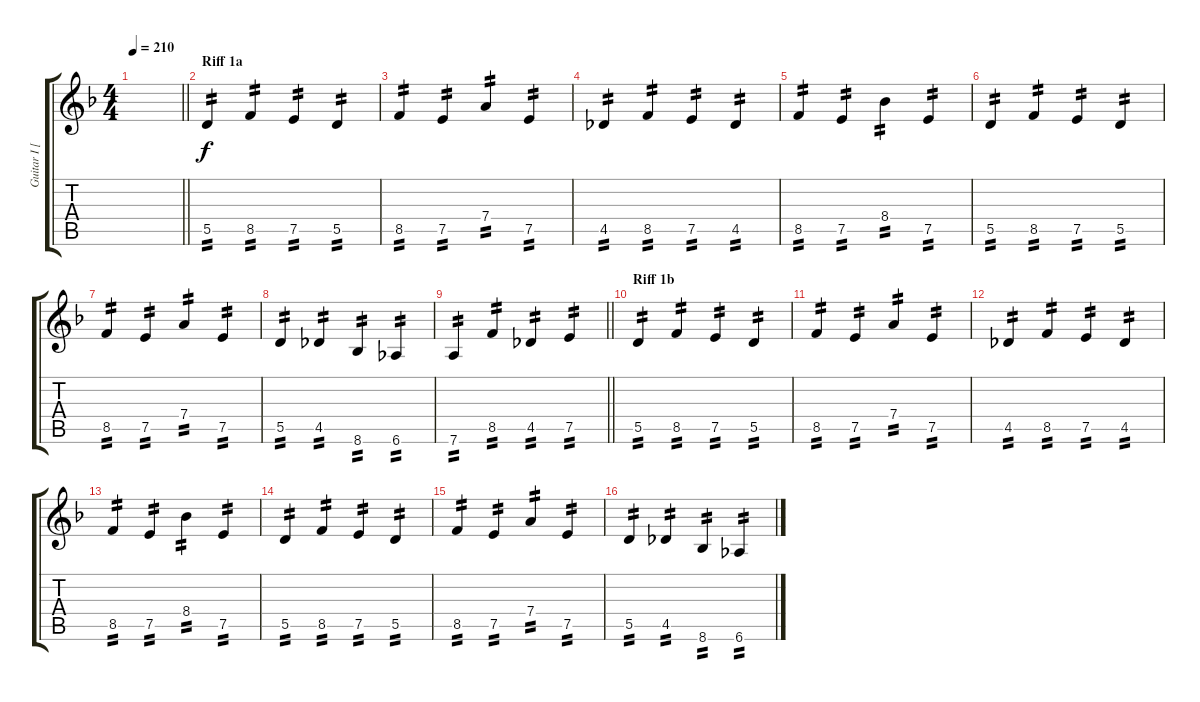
\track ("Guitar I [Right]" "Guitar I [") {instrument overdrivenguitar}
\staff {score tabs}
\tuning (E4 B3 G3 D3 A2 D2) {hide}
\ts (4 4)
\tempo 210
\clef g2
\barLineRight lightlight
\ks dminor
|
\section ("" "Riff 1a")
5.5.4{tp 2} 8.5.4{tp 2} 7.5.4{tp 2} 5.5.4{tp 2} |
8.5.4{tp 2} 7.5.4{tp 2} 7.4.4{tp 2} 7.5.4{tp 2} |
4.5.4{tp 2} 8.5.4{tp 2} 7.5.4{tp 2} 4.5.4{tp 2} |
8.5.4{tp 2} 7.5.4{tp 2} 8.4.4{tp 2} 7.5.4{tp 2} |
5.5.4{tp 2} 8.5.4{tp 2} 7.5.4{tp 2} 5.5.4{tp 2} |
8.5.4{tp 2} 7.5.4{tp 2} 7.4.4{tp 2} 7.5.4{tp 2} |
5.5.4{tp 2} 4.5.4{tp 2} 8.6.4{tp 2} 6.6.4{tp 2} |
\barLineRight lightlight
7.6.4{tp 2} 8.5.4{tp 2} 4.5.4{tp 2} 7.5.4{tp 2} |
\section ("" "Riff 1b")
5.5.4{tp 2} 8.5.4{tp 2} 7.5.4{tp 2} 5.5.4{tp 2} |
8.5.4{tp 2} 7.5.4{tp 2} 7.4.4{tp 2} 7.5.4{tp 2} |
4.5.4{tp 2} 8.5.4{tp 2} 7.5.4{tp 2} 4.5.4{tp 2} |
8.5.4{tp 2} 7.5.4{tp 2} 8.4.4{tp 2} 7.5.4{tp 2} |
5.5.4{tp 2} 8.5.4{tp 2} 7.5.4{tp 2} 5.5.4{tp 2} |
8.5.4{tp 2} 7.5.4{tp 2} 7.4.4{tp 2} 7.5.4{tp 2} |
5.5.4{tp 2} 4.5.4{tp 2} 8.6.4{tp 2} 6.6.4{tp 2}
